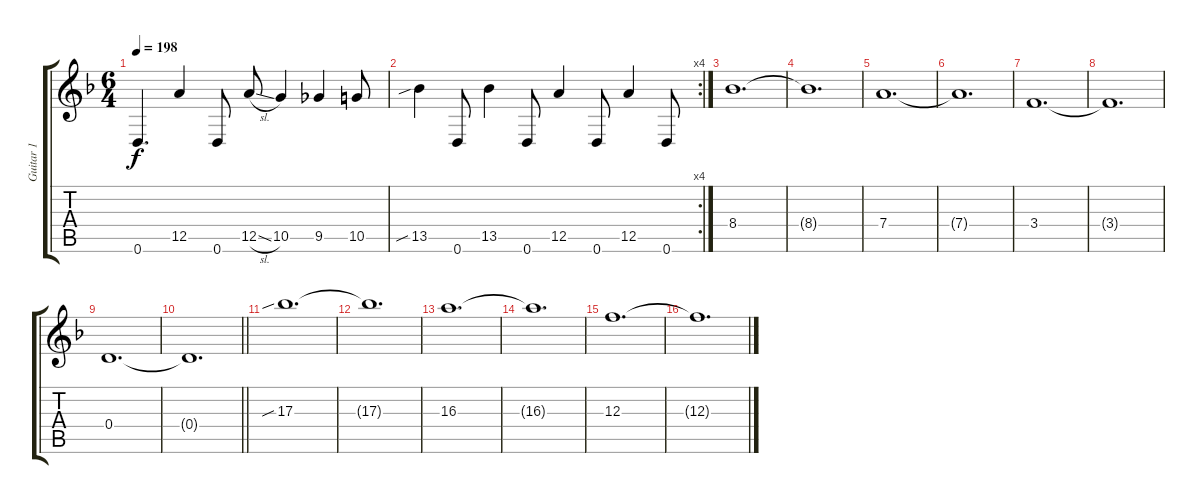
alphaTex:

\track ("Guitar 1" "Guitar 1") {instrument distortionguitar}
\staff {score tabs}
\tuning (E4 A3 F3 D3 A2 D2) {hide}
\ts (6 4)
\tempo 198
\clef g2
\ks dminor
0.6.4{d dy f} 12.5.4 0.6.8 12.5{sl}.8 10.5.4 9.5.4 10.5.8 |
\rc 4
13.5{sib}.4 0.6.8 13.5.4 0.6.8 12.5.4 0.6.8 12.5.4 0.6.8 |
8.4.1{d} |
8.4{t}.1{d} |
7.4.1{d} |
7.4{t}.1{d} |
3.4.1{d} |
3.4{t}.1{d} |
0.4.1{d} |
\barLineRight lightlight
0.4{t}.1{d} |
17.3{sib}.1{d} |
17.3{t}.1{d} |
16.3.1{d} |
16.3{t}.1{d} |
12.3.1{d} |
12.3{t}.1{d}
